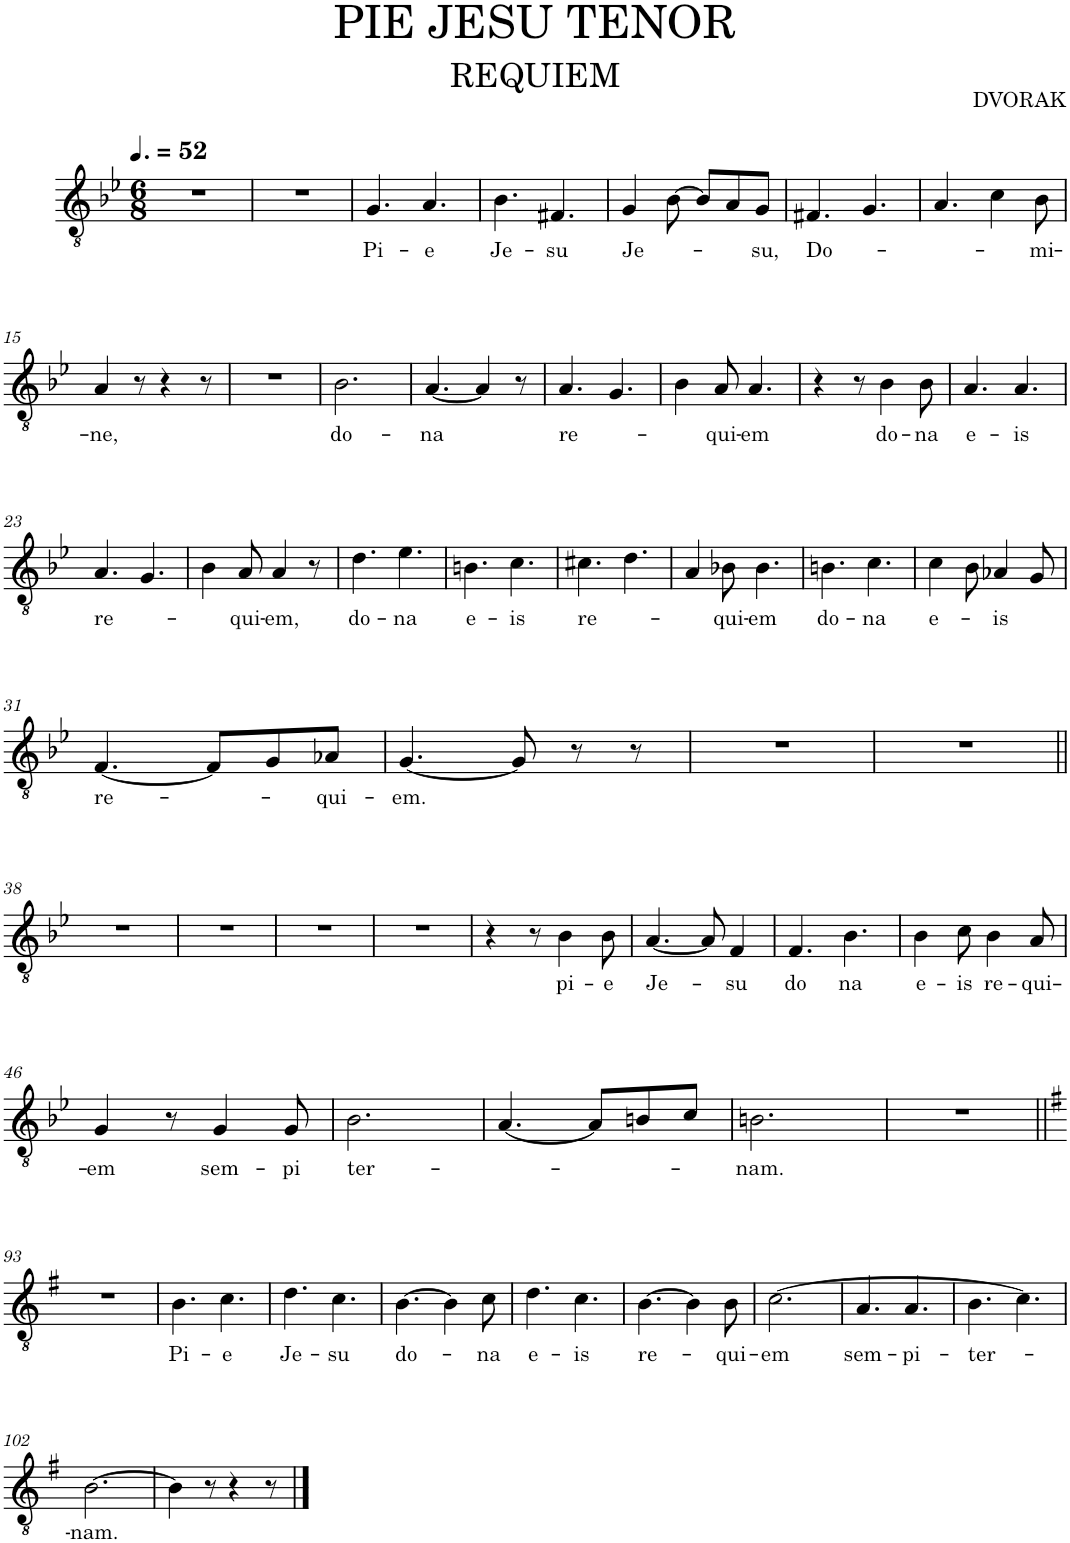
**kern	**text
*part1	*part1
*staff1	*staff1
*I"Tenor	*
*I'T.	*
*clefGv2	*
*k[b-e-]	*
*M6/8	*
*MM78	*
=8	=8
2.r	.
=9	=9
2.r	.
=10	=10
!	!LO:LY:b
4.G/	Pi-
!	!LO:LY:b
4.A/	-e
=11	=11
!	!LO:LY:b
4.B-\	Je-
!	!LO:LY:b
4.F#X/	-su
=12	=12
!	!LO:LY:b
4G/	Je-
[8B-\	.
8B-/L]	.
8A/	.
!	!LO:LY:b
8G/J	-su,
=13	=13
!	!LO:LY:b
4.F#X/	Do-
4.G/	.
=14	=14
4.A/	.
4c\	.
!	!LO:LY:b
8B-\	-mi-
!!LO:LB:g=z
=15	=15
!	!LO:LY:b
4A/	-ne,
8r	.
4r	.
8r	.
=16	=16
2.r	.
=17	=17
!	!LO:LY:b
2.B-\	do-
=18	=18
!	!LO:LY:b
[4.A/	-na
4A/]	.
8r	.
=19	=19
!	!LO:LY:b
4.A/	re-
4.G/	.
=20	=20
4B-\	.
!	!LO:LY:b
8A/	-qui-
!	!LO:LY:b
4.A/	-em
=21	=21
4r	.
8r	.
!	!LO:LY:b
4B-\	do-
!	!LO:LY:b
8B-\	-na
=22	=22
!	!LO:LY:b
4.A/	e-
!	!LO:LY:b
4.A/	-is
!!LO:LB:g=z
=23	=23
!	!LO:LY:b
4.A/	re-
4.G/	.
=24	=24
4B-\	.
!	!LO:LY:b
8A/	-qui-
!	!LO:LY:b
4A/	-em,
8r	.
=25	=25
!	!LO:LY:b
4.d\	do-
!	!LO:LY:b
4.e-\	-na
=26	=26
!	!LO:LY:b
4.Bn\	e-
!	!LO:LY:b
4.c\	-is
=27	=27
!	!LO:LY:b
4.c#X\	re-
4.d\	.
=28	=28
4A/	.
!	!LO:LY:b
8B-X\	qui-
!	!LO:LY:b
4.B-\	-em
=29	=29
!	!LO:LY:b
4.Bn\	do-
!	!LO:LY:b
4.c\	-na
=30	=30
!	!LO:LY:b
4c\	e-
8B-\	.
!	!LO:LY:b
4A-X/	-is
8G/	.
!!LO:LB:g=z
=31	=31
!	!LO:LY:b
[4.F/	re-
8F/L]	.
8G/	.
!	!LO:LY:b
8A-X/J	-qui-
=32	=32
!	!LO:LY:b
[4.G/	-em.
8G/]	.
8r	.
8r	.
=33	=33
2.r	.
=34	=34
2.r	.
!!LO:LB:g=z
=38||	=38||
2.r	.
=39	=39
2.r	.
=40	=40
2.r	.
=41	=41
2.r	.
=42	=42
4r	.
8r	.
!	!LO:LY:b
4B-\	pi-
!	!LO:LY:b
8B-\	-e
=43	=43
!	!LO:LY:b
[4.A/	Je-
8A/]	.
!	!LO:LY:b
4F/	-su
=44	=44
!	!LO:LY:b
4.F/	do
!	!LO:LY:b
4.B-\	na
=45	=45
!	!LO:LY:b
4B-\	e-
!	!LO:LY:b
8c\	-is
!	!LO:LY:b
4B-\	re-
!	!LO:LY:b
8A/	-qui-
!!LO:LB:g=z
=46	=46
!	!LO:LY:b
4G/	-em
8r	.
!	!LO:LY:b
4G/	sem-
!	!LO:LY:b
8G/	-pi
=47	=47
!	!LO:LY:b
2.B-\	ter-
=48	=48
[4.A/	.
8A/L]	.
8Bn/	.
8c/J	.
=49	=49
!	!LO:LY:b
2.Bn\	nam.
=50	=50
2.r	.
!!LO:LB:g=z
=93||	=93||
*k[f#]	*
2.r	.
=94	=94
!	!LO:LY:b
4.B\	Pi-
!	!LO:LY:b
4.c\	-e
=95	=95
!	!LO:LY:b
4.d\	Je-
!	!LO:LY:b
4.c\	-su
=96	=96
!	!LO:LY:b
[4.B\	do-
4B\]	.
!	!LO:LY:b
8c\	-na
=97	=97
!	!LO:LY:b
4.d\	e-
!	!LO:LY:b
4.c\	-is
=98	=98
!	!LO:LY:b
[4.B\	re-
4B\]	.
!	!LO:LY:b
8B\	-qui-
=99	=99
!	!LO:LY:b
[2.c\	-em
=100	=100
!	!LO:LY:b
4.A/	sem-
!	!LO:LY:b
4.A/	-pi-
=101	=101
!	!LO:LY:b
4.B\	-ter-
4.c\]	.
!!LO:LB:g=z
=102	=102
!	!LO:LY:b
[2.B\	-nam.
=103	=103
4B\]	.
8r	.
4r	.
8r	.
==	==
*-	*-
